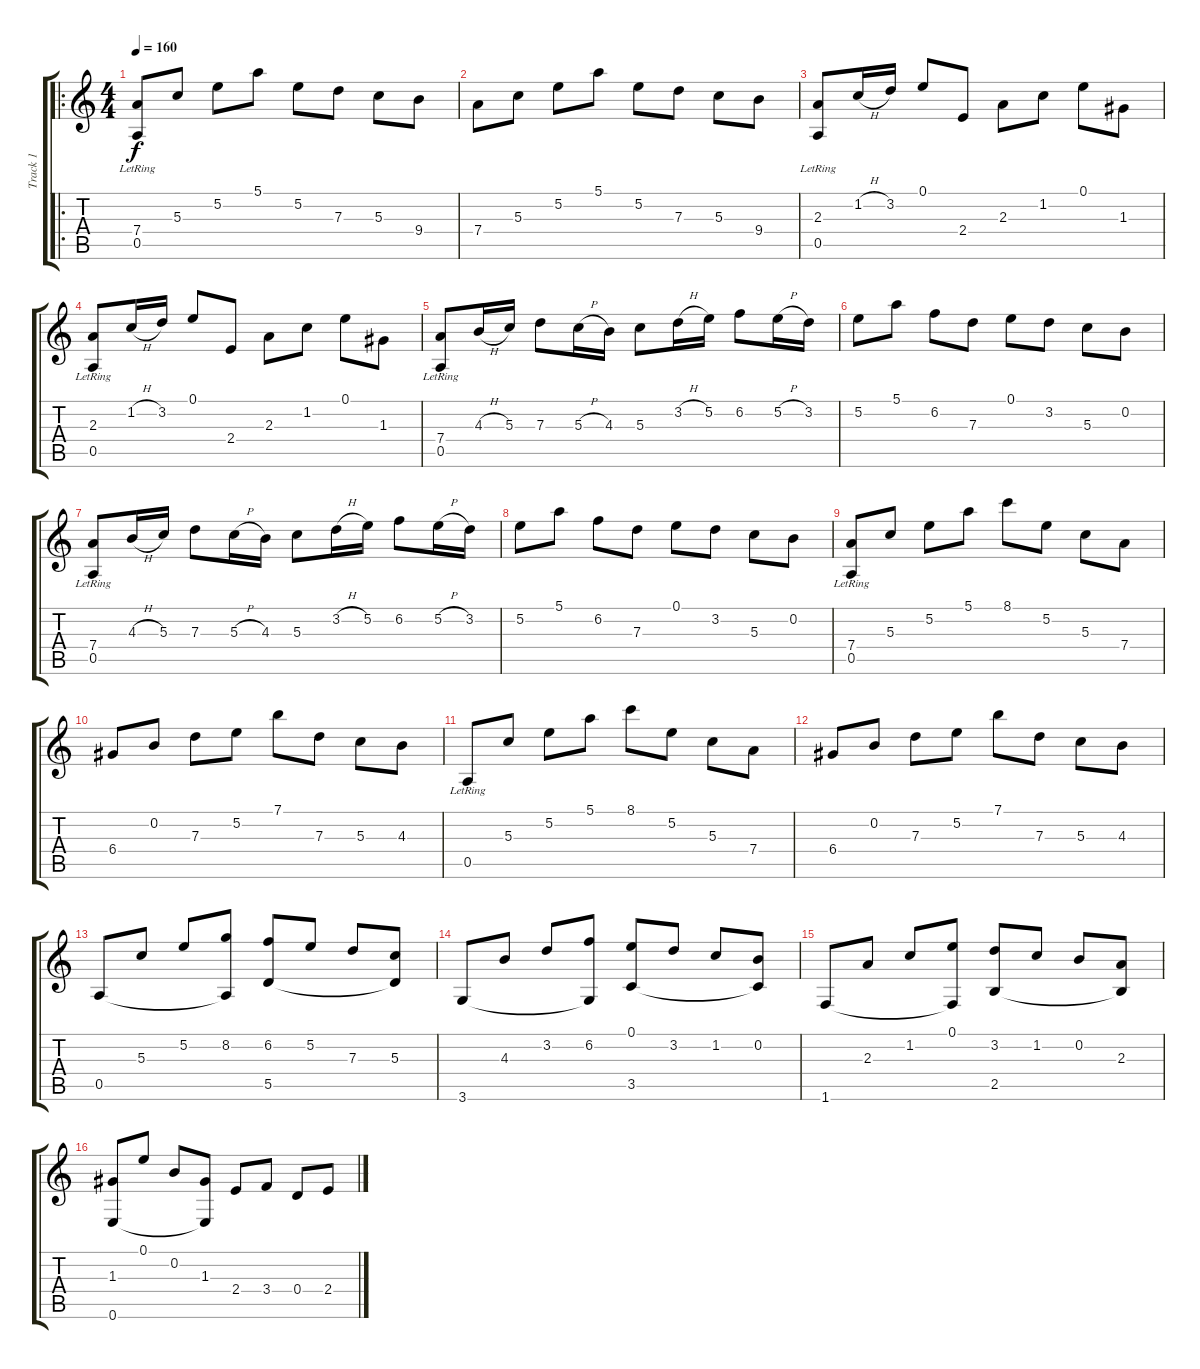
\track ("Track 1" "Track 1") {instrument acousticguitarnylon}
\staff {score tabs}
\tuning (E4 B3 G3 D3 A2 E2) {hide}
\ro
\ts (4 4)
\tempo 160
\clef g2
\ks c
(7.4 0.5{lr}).8{dy f instrument acousticguitarnylon} 5.3.8 5.2.8 5.1.8 5.2.8 7.3.8 5.3.8 9.4.8 |
7.4.8 5.3.8 5.2.8 5.1.8 5.2.8 7.3.8 5.3.8 9.4.8 |
(2.3 0.5{lr}).8 1.2{h}.16 3.2.16 0.1.8 2.4.8 2.3.8 1.2.8 0.1.8 1.3.8 |
(2.3 0.5{lr}).8 1.2{h}.16 3.2.16 0.1.8 2.4.8 2.3.8 1.2.8 0.1.8 1.3.8 |
(7.4 0.5{lr}).8 4.3{h}.16 5.3.16 7.3.8 5.3{h}.16 4.3.16 5.3.8 3.2{h}.16 5.2.16 6.2.8 5.2{h}.16 3.2.16 |
5.2.8 5.1.8 6.2.8 7.3.8 0.1.8 3.2.8 5.3.8 0.2.8 |
(7.4 0.5{lr}).8 4.3{h}.16 5.3.16 7.3.8 5.3{h}.16 4.3.16 5.3.8 3.2{h}.16 5.2.16 6.2.8 5.2{h}.16 3.2.16 |
5.2.8 5.1.8 6.2.8 7.3.8 0.1.8 3.2.8 5.3.8 0.2.8 |
(7.4 0.5{lr}).8 5.3.8 5.2.8 5.1.8 8.1.8 5.2.8 5.3.8 7.4.8 |
6.4.8 0.2.8 7.3.8 5.2.8 7.1.8 7.3.8 5.3.8 4.3.8 |
0.5{lr}.8 5.3.8 5.2.8 5.1.8 8.1.8 5.2.8 5.3.8 7.4.8 |
6.4.8 0.2.8 7.3.8 5.2.8 7.1.8 7.3.8 5.3.8 4.3.8 |
0.5.8 5.3.8 5.2.8 (8.2 0.5{t}).8 (6.2 5.5).8 5.2.8 7.3.8 (5.3 5.5{t}).8 |
3.6.8 4.3.8 3.2.8 (6.2 3.6{t}).8 (0.1 3.5).8 3.2.8 1.2.8 (0.2 3.5{t}).8 |
1.6.8 2.3.8 1.2.8 (0.1 1.6{t}).8 (3.2 2.5).8 1.2.8 0.2.8 (2.3 2.5{t}).8 |
(1.3 0.6).8 0.1.8 0.2.8 (1.3 0.6{t}).8 2.4.8 3.4.8 0.4.8 2.4.8
